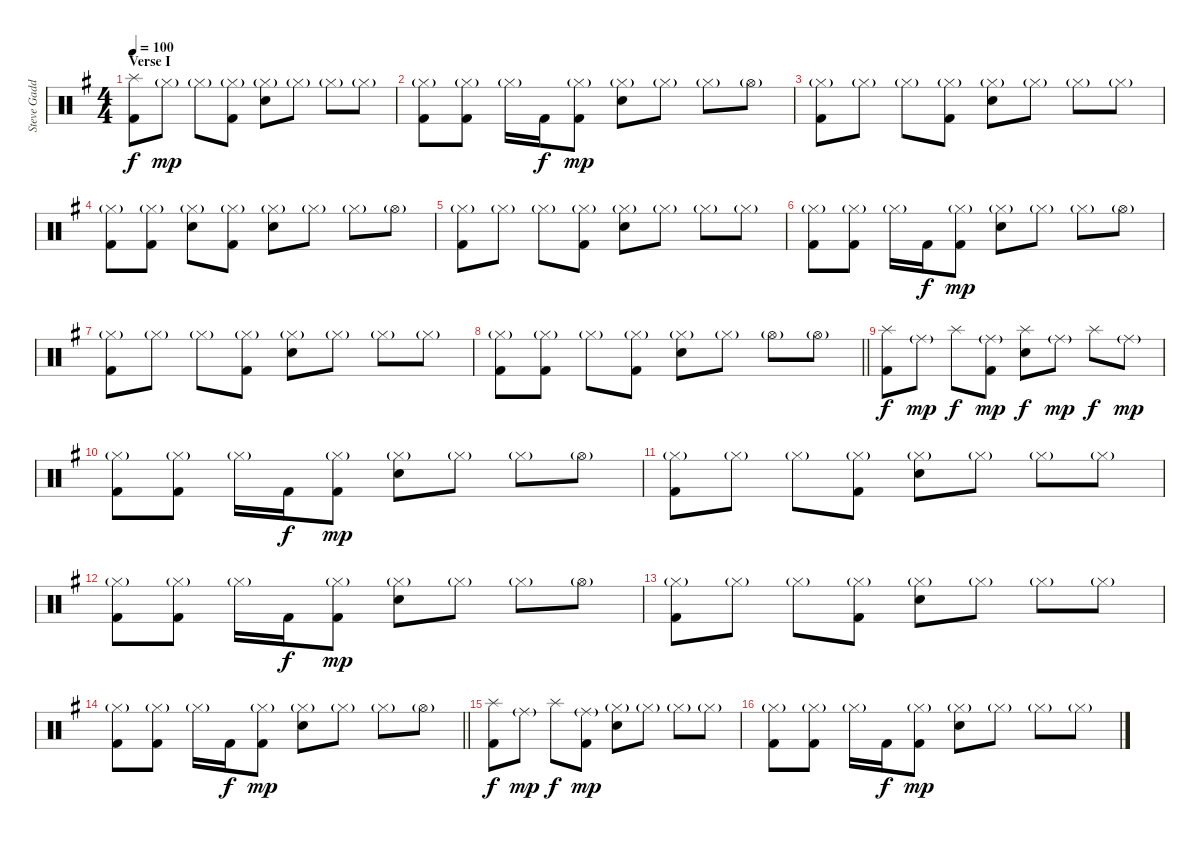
\track ("Steve Gadd Drums" "Steve Gadd") {instrument percussion}
\staff {score}
\articulation defaults
\ts (4 4)
\section ("" "Verse I")
\tempo 100
\clef neutral
\ks g
("Splash (hit)" "Kick (hit) 2").8{dy f} "Hi-Hat (closed)"{g}.8{dy mp} "Hi-Hat (closed)"{g}.8 ("Hi-Hat (closed)"{g} "Kick (hit) 2").8 ("Hi-Hat (closed)"{g} "Snare (hit) 2").8 "Hi-Hat (closed)"{g}.8 "Hi-Hat (closed)"{g}.8 "Hi-Hat (closed)"{g}.8 |
("Hi-Hat (closed)"{g} "Kick (hit) 2").8 ("Hi-Hat (closed)"{g} "Kick (hit) 2").8 "Hi-Hat (closed)"{g}.16 "Kick (hit) 2".16{dy f} ("Hi-Hat (closed)"{g} "Kick (hit) 2").8{dy mp} ("Hi-Hat (closed)"{g} "Snare (hit) 2").8 "Hi-Hat (closed)"{g}.8 "Hi-Hat (closed)"{g}.8 "Hi-Hat (open)"{g}.8 |
("Hi-Hat (closed)"{g} "Kick (hit) 2").8 "Hi-Hat (closed)"{g}.8 "Hi-Hat (closed)"{g}.8 ("Hi-Hat (closed)"{g} "Kick (hit) 2").8 ("Hi-Hat (closed)"{g} "Snare (hit) 2").8 "Hi-Hat (closed)"{g}.8 "Hi-Hat (closed)"{g}.8 "Hi-Hat (closed)"{g}.8 |
("Hi-Hat (closed)"{g} "Kick (hit) 2").8 ("Hi-Hat (closed)"{g} "Kick (hit) 2").8 ("Hi-Hat (closed)"{g} "Snare (hit) 2").8 ("Hi-Hat (closed)"{g} "Kick (hit) 2").8 ("Hi-Hat (closed)"{g} "Snare (hit) 2").8 "Hi-Hat (closed)"{g}.8 "Hi-Hat (closed)"{g}.8 "Hi-Hat (open)"{g}.8 |
("Hi-Hat (closed)"{g} "Kick (hit) 2").8 "Hi-Hat (closed)"{g}.8 "Hi-Hat (closed)"{g}.8 ("Hi-Hat (closed)"{g} "Kick (hit) 2").8 ("Hi-Hat (closed)"{g} "Snare (hit) 2").8 "Hi-Hat (closed)"{g}.8 "Hi-Hat (closed)"{g}.8 "Hi-Hat (closed)"{g}.8 |
("Hi-Hat (closed)"{g} "Kick (hit) 2").8 ("Hi-Hat (closed)"{g} "Kick (hit) 2").8 "Hi-Hat (closed)"{g}.16 "Kick (hit) 2".16{dy f} ("Hi-Hat (closed)"{g} "Kick (hit) 2").8{dy mp} ("Hi-Hat (closed)"{g} "Snare (hit) 2").8 "Hi-Hat (closed)"{g}.8 "Hi-Hat (closed)"{g}.8 "Hi-Hat (open)"{g}.8 |
("Hi-Hat (closed)"{g} "Kick (hit) 2").8 "Hi-Hat (closed)"{g}.8 "Hi-Hat (closed)"{g}.8 ("Hi-Hat (closed)"{g} "Kick (hit) 2").8 ("Hi-Hat (closed)"{g} "Snare (hit) 2").8 "Hi-Hat (closed)"{g}.8 "Hi-Hat (closed)"{g}.8 "Hi-Hat (closed)"{g}.8 |
\barLineRight lightlight
("Hi-Hat (closed)"{g} "Kick (hit) 2").8 ("Hi-Hat (closed)"{g} "Kick (hit) 2").8 "Hi-Hat (closed)"{g}.8 ("Hi-Hat (closed)"{g} "Kick (hit) 2").8 ("Hi-Hat (closed)"{g} "Snare (hit) 2").8 "Hi-Hat (closed)"{g}.8 "Hi-Hat (open)"{g}.8 "Hi-Hat (open)"{g}.8 |
("Splash (hit)" "Kick (hit) 2").8{dy f} "Ride (middle)"{g}.8{dy mp} "Splash (hit)".8{dy f} ("Ride (middle)"{g} "Kick (hit) 2").8{dy mp} ("Splash (hit)" "Snare (hit) 2").8{dy f} "Ride (middle)"{g}.8{dy mp} "Splash (hit)".8{dy f} "Ride (middle)"{g}.8{dy mp} |
("Hi-Hat (closed)"{g} "Kick (hit) 2").8 ("Hi-Hat (closed)"{g} "Kick (hit) 2").8 "Hi-Hat (closed)"{g}.16 "Kick (hit) 2".16{dy f} ("Hi-Hat (closed)"{g} "Kick (hit) 2").8{dy mp} ("Hi-Hat (closed)"{g} "Snare (hit) 2").8 "Hi-Hat (closed)"{g}.8 "Hi-Hat (closed)"{g}.8 "Hi-Hat (open)"{g}.8 |
("Hi-Hat (closed)"{g} "Kick (hit) 2").8 "Hi-Hat (closed)"{g}.8 "Hi-Hat (closed)"{g}.8 ("Hi-Hat (closed)"{g} "Kick (hit) 2").8 ("Hi-Hat (closed)"{g} "Snare (hit) 2").8 "Hi-Hat (closed)"{g}.8 "Hi-Hat (closed)"{g}.8 "Hi-Hat (closed)"{g}.8 |
("Hi-Hat (closed)"{g} "Kick (hit) 2").8 ("Hi-Hat (closed)"{g} "Kick (hit) 2").8 "Hi-Hat (closed)"{g}.16 "Kick (hit) 2".16{dy f} ("Hi-Hat (closed)"{g} "Kick (hit) 2").8{dy mp} ("Hi-Hat (closed)"{g} "Snare (hit) 2").8 "Hi-Hat (closed)"{g}.8 "Hi-Hat (closed)"{g}.8 "Hi-Hat (open)"{g}.8 |
("Hi-Hat (closed)"{g} "Kick (hit) 2").8 "Hi-Hat (closed)"{g}.8 "Hi-Hat (closed)"{g}.8 ("Hi-Hat (closed)"{g} "Kick (hit) 2").8 ("Hi-Hat (closed)"{g} "Snare (hit) 2").8 "Hi-Hat (closed)"{g}.8 "Hi-Hat (closed)"{g}.8 "Hi-Hat (closed)"{g}.8 |
\barLineRight lightlight
("Hi-Hat (closed)"{g} "Kick (hit) 2").8 ("Hi-Hat (closed)"{g} "Kick (hit) 2").8 "Hi-Hat (closed)"{g}.16 "Kick (hit) 2".16{dy f} ("Hi-Hat (closed)"{g} "Kick (hit) 2").8{dy mp} ("Hi-Hat (closed)"{g} "Snare (hit) 2").8 "Hi-Hat (closed)"{g}.8 "Hi-Hat (closed)"{g}.8 "Hi-Hat (open)"{g}.8 |
("Splash (hit)" "Kick (hit) 2").8{dy f} "Ride (middle)"{g}.8{dy mp} "Splash (hit)".8{dy f} ("Ride (middle)"{g} "Kick (hit) 2").8{dy mp} ("Hi-Hat (closed)"{g} "Snare (hit) 2").8 "Hi-Hat (closed)"{g}.8 "Hi-Hat (closed)"{g}.8 "Hi-Hat (closed)"{g}.8 |
("Hi-Hat (closed)"{g} "Kick (hit) 2").8 ("Hi-Hat (closed)"{g} "Kick (hit) 2").8 "Hi-Hat (closed)"{g}.16 "Kick (hit) 2".16{dy f} ("Hi-Hat (closed)"{g} "Kick (hit) 2").8{dy mp} ("Hi-Hat (closed)"{g} "Snare (hit) 2").8 "Hi-Hat (closed)"{g}.8 "Hi-Hat (closed)"{g}.8 "Hi-Hat (closed)"{g}.8
